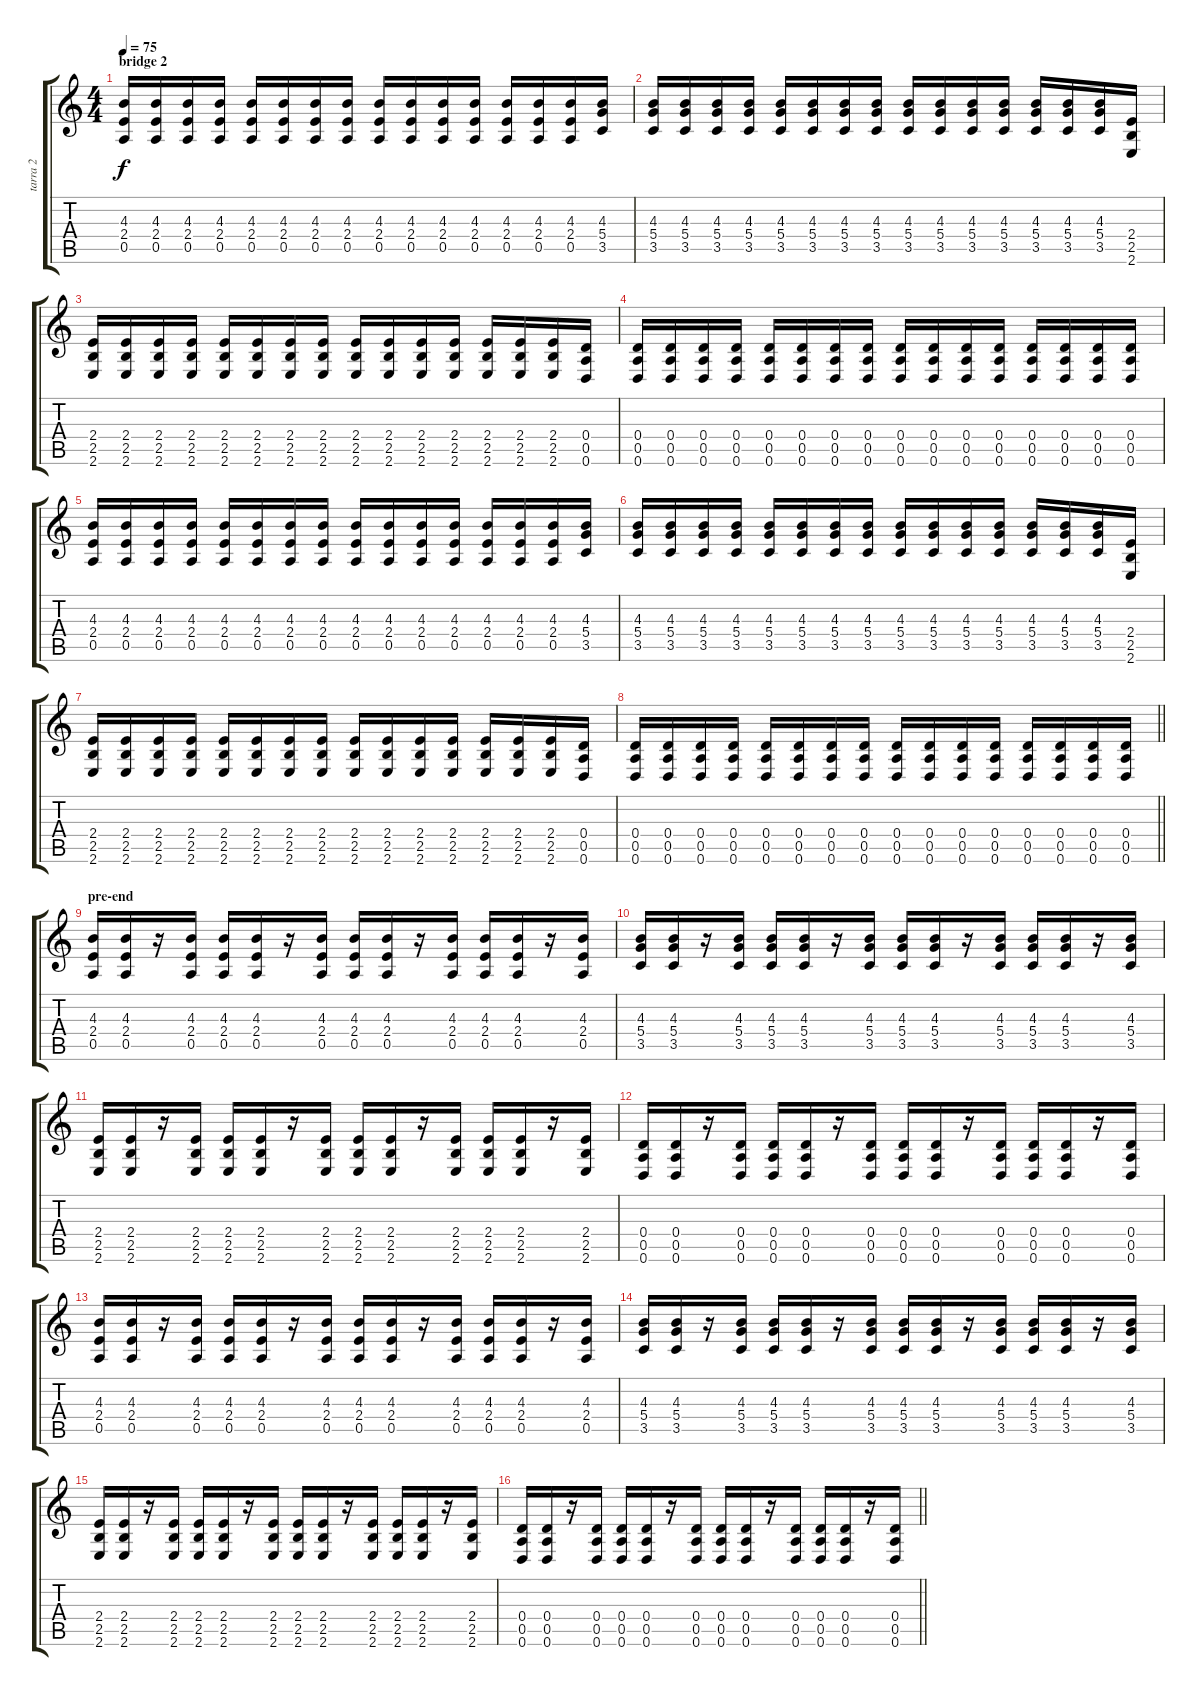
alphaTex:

\track ("tarra 2" "tarra 2") {instrument distortionguitar}
\staff {score tabs}
\tuning (E4 B3 G3 D3 A2 D2) {hide}
\ts (4 4)
\section ("" "bridge 2")
\tempo 75
\clef g2
\ks c
(4.3 2.4 0.5).16{dy f} (4.3 2.4 0.5).16 (4.3 2.4 0.5).16 (4.3 2.4 0.5).16 (4.3 2.4 0.5).16 (4.3 2.4 0.5).16 (4.3 2.4 0.5).16 (4.3 2.4 0.5).16 (4.3 2.4 0.5).16 (4.3 2.4 0.5).16 (4.3 2.4 0.5).16 (4.3 2.4 0.5).16 (4.3 2.4 0.5).16 (4.3 2.4 0.5).16 (4.3 2.4 0.5).16 (4.3 5.4 3.5).16 |
(4.3 5.4 3.5).16 (4.3 5.4 3.5).16 (4.3 5.4 3.5).16 (4.3 5.4 3.5).16 (4.3 5.4 3.5).16 (4.3 5.4 3.5).16 (4.3 5.4 3.5).16 (4.3 5.4 3.5).16 (4.3 5.4 3.5).16 (4.3 5.4 3.5).16 (4.3 5.4 3.5).16 (4.3 5.4 3.5).16 (4.3 5.4 3.5).16 (4.3 5.4 3.5).16 (4.3 5.4 3.5).16 (2.4 2.5 2.6).16 |
(2.4 2.5 2.6).16 (2.4 2.5 2.6).16 (2.4 2.5 2.6).16 (2.4 2.5 2.6).16 (2.4 2.5 2.6).16 (2.4 2.5 2.6).16 (2.4 2.5 2.6).16 (2.4 2.5 2.6).16 (2.4 2.5 2.6).16 (2.4 2.5 2.6).16 (2.4 2.5 2.6).16 (2.4 2.5 2.6).16 (2.4 2.5 2.6).16 (2.4 2.5 2.6).16 (2.4 2.5 2.6).16 (0.4 0.5 0.6).16 |
(0.4 0.5 0.6).16 (0.4 0.5 0.6).16 (0.4 0.5 0.6).16 (0.4 0.5 0.6).16 (0.4 0.5 0.6).16 (0.4 0.5 0.6).16 (0.4 0.5 0.6).16 (0.4 0.5 0.6).16 (0.4 0.5 0.6).16 (0.4 0.5 0.6).16 (0.4 0.5 0.6).16 (0.4 0.5 0.6).16 (0.4 0.5 0.6).16 (0.4 0.5 0.6).16 (0.4 0.5 0.6).16 (0.4 0.5 0.6).16 |
(4.3 2.4 0.5).16 (4.3 2.4 0.5).16 (4.3 2.4 0.5).16 (4.3 2.4 0.5).16 (4.3 2.4 0.5).16 (4.3 2.4 0.5).16 (4.3 2.4 0.5).16 (4.3 2.4 0.5).16 (4.3 2.4 0.5).16 (4.3 2.4 0.5).16 (4.3 2.4 0.5).16 (4.3 2.4 0.5).16 (4.3 2.4 0.5).16 (4.3 2.4 0.5).16 (4.3 2.4 0.5).16 (4.3 5.4 3.5).16 |
(4.3 5.4 3.5).16 (4.3 5.4 3.5).16 (4.3 5.4 3.5).16 (4.3 5.4 3.5).16 (4.3 5.4 3.5).16 (4.3 5.4 3.5).16 (4.3 5.4 3.5).16 (4.3 5.4 3.5).16 (4.3 5.4 3.5).16 (4.3 5.4 3.5).16 (4.3 5.4 3.5).16 (4.3 5.4 3.5).16 (4.3 5.4 3.5).16 (4.3 5.4 3.5).16 (4.3 5.4 3.5).16 (2.4 2.5 2.6).16 |
(2.4 2.5 2.6).16 (2.4 2.5 2.6).16 (2.4 2.5 2.6).16 (2.4 2.5 2.6).16 (2.4 2.5 2.6).16 (2.4 2.5 2.6).16 (2.4 2.5 2.6).16 (2.4 2.5 2.6).16 (2.4 2.5 2.6).16 (2.4 2.5 2.6).16 (2.4 2.5 2.6).16 (2.4 2.5 2.6).16 (2.4 2.5 2.6).16 (2.4 2.5 2.6).16 (2.4 2.5 2.6).16 (0.4 0.5 0.6).16 |
\barLineRight lightlight
(0.4 0.5 0.6).16 (0.4 0.5 0.6).16 (0.4 0.5 0.6).16 (0.4 0.5 0.6).16 (0.4 0.5 0.6).16 (0.4 0.5 0.6).16 (0.4 0.5 0.6).16 (0.4 0.5 0.6).16 (0.4 0.5 0.6).16 (0.4 0.5 0.6).16 (0.4 0.5 0.6).16 (0.4 0.5 0.6).16 (0.4 0.5 0.6).16 (0.4 0.5 0.6).16 (0.4 0.5 0.6).16 (0.4 0.5 0.6).16 |
\section ("" "pre-end")
(4.3 2.4 0.5).16 (4.3 2.4 0.5).16 r.16 (4.3 2.4 0.5).16 (4.3 2.4 0.5).16 (4.3 2.4 0.5).16 r.16 (4.3 2.4 0.5).16 (4.3 2.4 0.5).16 (4.3 2.4 0.5).16 r.16 (4.3 2.4 0.5).16 (4.3 2.4 0.5).16 (4.3 2.4 0.5).16 r.16 (4.3 2.4 0.5).16 |
(4.3 5.4 3.5).16 (4.3 5.4 3.5).16 r.16 (4.3 5.4 3.5).16 (4.3 5.4 3.5).16 (4.3 5.4 3.5).16 r.16 (4.3 5.4 3.5).16 (4.3 5.4 3.5).16 (4.3 5.4 3.5).16 r.16 (4.3 5.4 3.5).16 (4.3 5.4 3.5).16 (4.3 5.4 3.5).16 r.16 (4.3 5.4 3.5).16 |
(2.4 2.5 2.6).16 (2.4 2.5 2.6).16 r.16 (2.4 2.5 2.6).16 (2.4 2.5 2.6).16 (2.4 2.5 2.6).16 r.16 (2.4 2.5 2.6).16 (2.4 2.5 2.6).16 (2.4 2.5 2.6).16 r.16 (2.4 2.5 2.6).16 (2.4 2.5 2.6).16 (2.4 2.5 2.6).16 r.16 (2.4 2.5 2.6).16 |
(0.4 0.5 0.6).16 (0.4 0.5 0.6).16 r.16 (0.4 0.5 0.6).16 (0.4 0.5 0.6).16 (0.4 0.5 0.6).16 r.16 (0.4 0.5 0.6).16 (0.4 0.5 0.6).16 (0.4 0.5 0.6).16 r.16 (0.4 0.5 0.6).16 (0.4 0.5 0.6).16 (0.4 0.5 0.6).16 r.16 (0.4 0.5 0.6).16 |
(4.3 2.4 0.5).16 (4.3 2.4 0.5).16 r.16 (4.3 2.4 0.5).16 (4.3 2.4 0.5).16 (4.3 2.4 0.5).16 r.16 (4.3 2.4 0.5).16 (4.3 2.4 0.5).16 (4.3 2.4 0.5).16 r.16 (4.3 2.4 0.5).16 (4.3 2.4 0.5).16 (4.3 2.4 0.5).16 r.16 (4.3 2.4 0.5).16 |
(4.3 5.4 3.5).16 (4.3 5.4 3.5).16 r.16 (4.3 5.4 3.5).16 (4.3 5.4 3.5).16 (4.3 5.4 3.5).16 r.16 (4.3 5.4 3.5).16 (4.3 5.4 3.5).16 (4.3 5.4 3.5).16 r.16 (4.3 5.4 3.5).16 (4.3 5.4 3.5).16 (4.3 5.4 3.5).16 r.16 (4.3 5.4 3.5).16 |
(2.4 2.5 2.6).16 (2.4 2.5 2.6).16 r.16 (2.4 2.5 2.6).16 (2.4 2.5 2.6).16 (2.4 2.5 2.6).16 r.16 (2.4 2.5 2.6).16 (2.4 2.5 2.6).16 (2.4 2.5 2.6).16 r.16 (2.4 2.5 2.6).16 (2.4 2.5 2.6).16 (2.4 2.5 2.6).16 r.16 (2.4 2.5 2.6).16 |
\barLineRight lightlight
(0.4 0.5 0.6).16 (0.4 0.5 0.6).16 r.16 (0.4 0.5 0.6).16 (0.4 0.5 0.6).16 (0.4 0.5 0.6).16 r.16 (0.4 0.5 0.6).16 (0.4 0.5 0.6).16 (0.4 0.5 0.6).16 r.16 (0.4 0.5 0.6).16 (0.4 0.5 0.6).16 (0.4 0.5 0.6).16 r.16 (0.4 0.5 0.6).16
